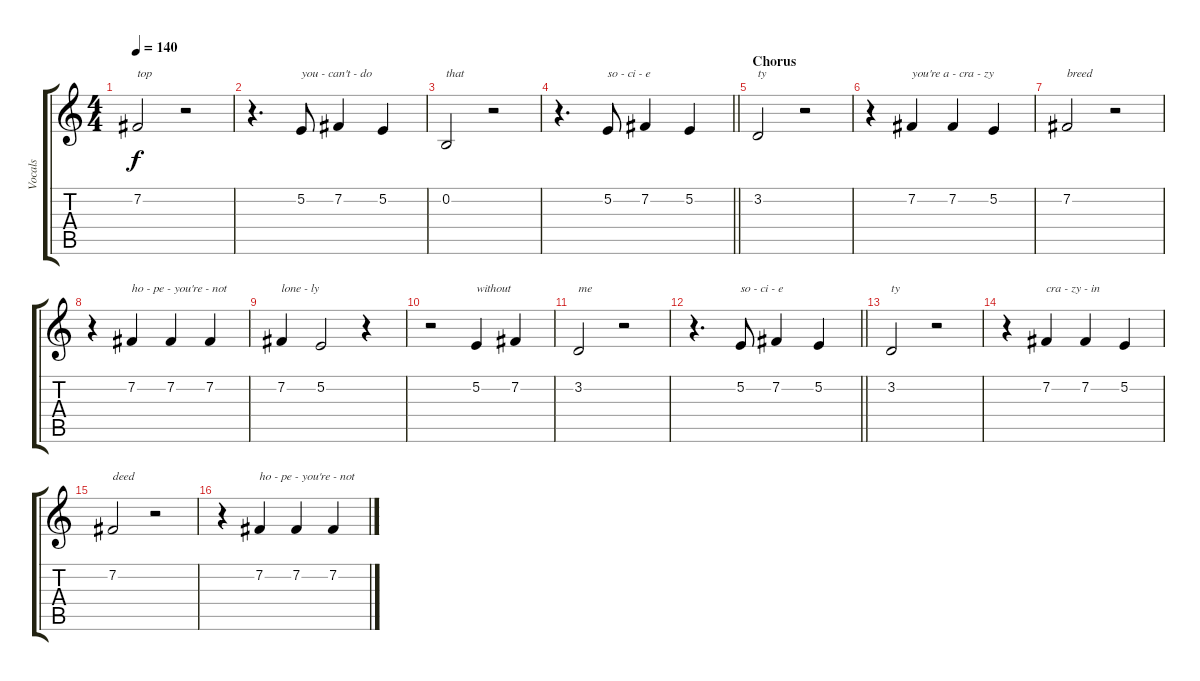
\track ("Vocals" "Vocals") {instrument lead3calliope}
\staff {score tabs}
\tuning (E4 B3 G3 D3 A2 E2) {hide}
\ts (4 4)
\tempo 140
\clef g2
\ks c
7.2.2{txt "top" dy f} r.2 |
r.4{d} 5.2.8{txt "you - can't - do"} 7.2.4 5.2.4 |
0.2.2{txt "that"} r.2 |
\barLineRight lightlight
r.4{d} 5.2.8{txt "so - ci - e"} 7.2.4 5.2.4 |
\section ("" "Chorus")
3.2.2{txt "ty"} r.2 |
r.4 7.2.4{txt "you're a - cra - zy"} 7.2.4 5.2.4 |
7.2.2{txt "breed"} r.2 |
r.4 7.2.4{txt "ho - pe - you're - not"} 7.2.4 7.2.4 |
7.2.4{txt "lone - ly"} 5.2.2 r.4 |
r.2 5.2.4{txt "without"} 7.2.4 |
3.2.2{txt "me"} r.2 |
\barLineRight lightlight
r.4{d} 5.2.8{txt "so - ci - e"} 7.2.4 5.2.4 |
3.2.2{txt "ty"} r.2 |
r.4 7.2.4{txt "cra - zy - in"} 7.2.4 5.2.4 |
7.2.2{txt "deed"} r.2 |
r.4 7.2.4{txt "ho - pe - you're - not"} 7.2.4 7.2.4
